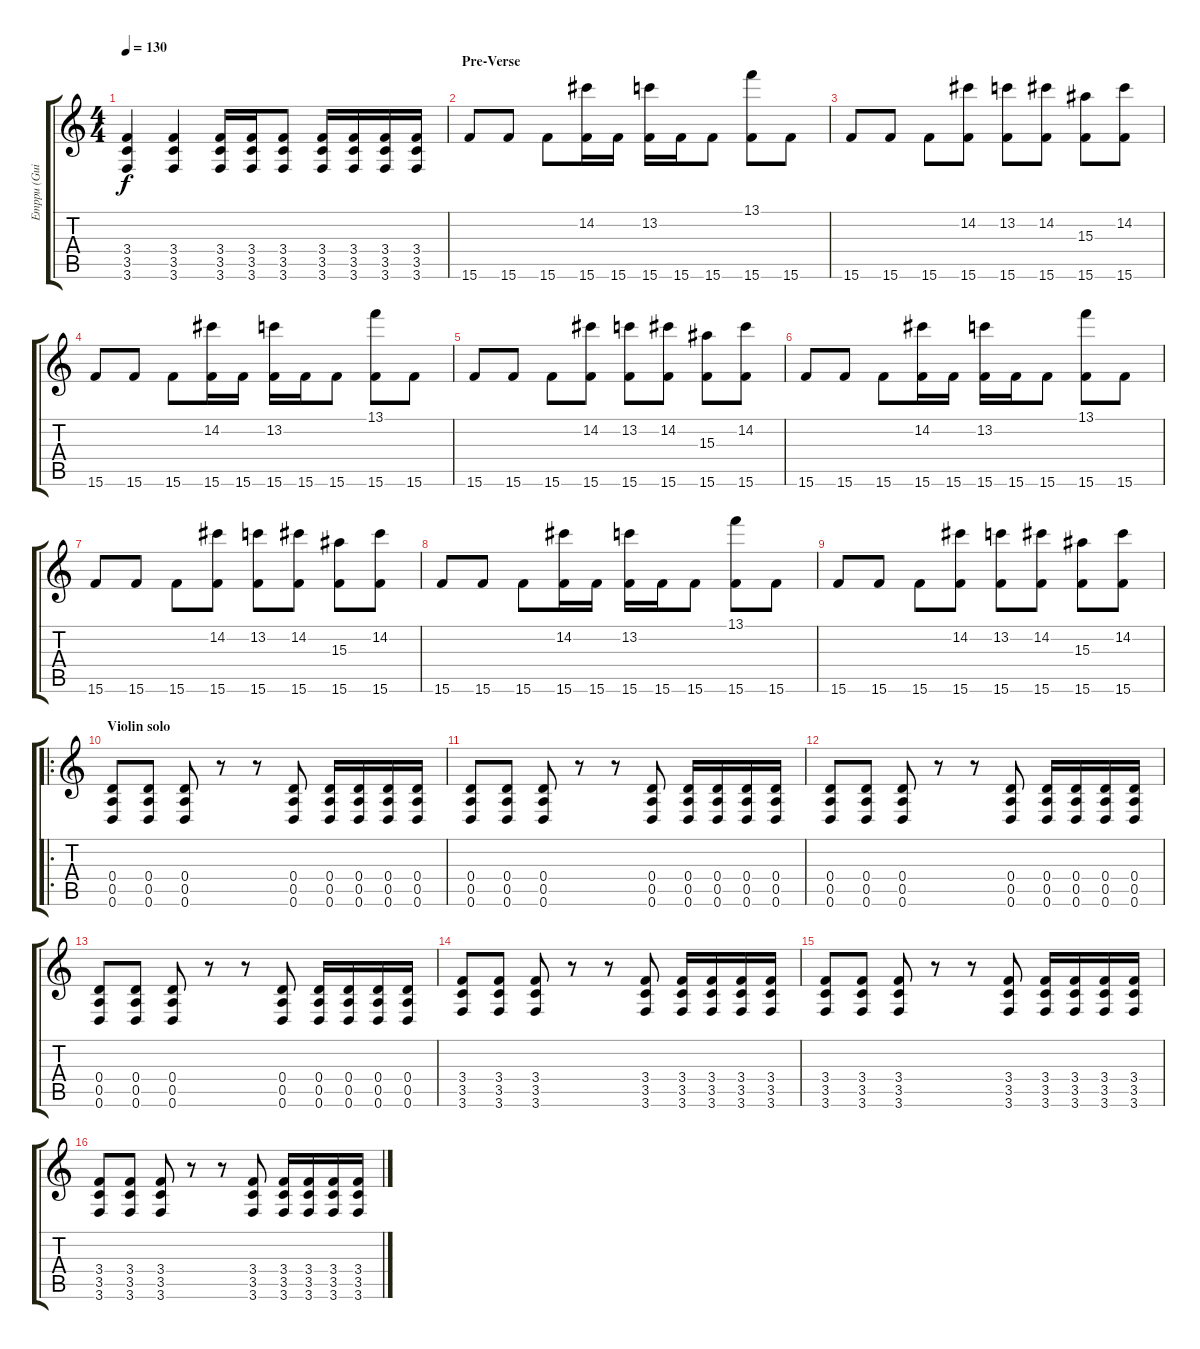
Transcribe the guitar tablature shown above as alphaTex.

\track ("Emppu (Guitar1)" "Emppu (Gui") {instrument overdrivenguitar}
\staff {score tabs}
\tuning (E4 B3 G3 D3 A2 D2) {hide}
\ts (4 4)
\tempo 130
\clef g2
\ks c
(3.4 3.5 3.6).4{dy f} (3.4 3.5 3.6).4 (3.4 3.5 3.6).16 (3.4 3.5 3.6).16 (3.4 3.5 3.6).8 (3.4 3.5 3.6).16 (3.4 3.5 3.6).16 (3.4 3.5 3.6).16 (3.4 3.5 3.6).16 |
\section ("" "Pre-Verse")
15.6.8 15.6.8 15.6.8 (14.2 15.6).16 15.6.16 (13.2 15.6).16 15.6.16 15.6.8 (13.1 15.6).8 15.6.8 |
15.6.8 15.6.8 15.6.8 (14.2 15.6).8 (13.2 15.6).8 (14.2 15.6).8 (15.3 15.6).8 (14.2 15.6).8 |
15.6.8 15.6.8 15.6.8 (14.2 15.6).16 15.6.16 (13.2 15.6).16 15.6.16 15.6.8 (13.1 15.6).8 15.6.8 |
15.6.8 15.6.8 15.6.8 (14.2 15.6).8 (13.2 15.6).8 (14.2 15.6).8 (15.3 15.6).8 (14.2 15.6).8 |
15.6.8 15.6.8 15.6.8 (14.2 15.6).16 15.6.16 (13.2 15.6).16 15.6.16 15.6.8 (13.1 15.6).8 15.6.8 |
15.6.8 15.6.8 15.6.8 (14.2 15.6).8 (13.2 15.6).8 (14.2 15.6).8 (15.3 15.6).8 (14.2 15.6).8 |
15.6.8 15.6.8 15.6.8 (14.2 15.6).16 15.6.16 (13.2 15.6).16 15.6.16 15.6.8 (13.1 15.6).8 15.6.8 |
15.6.8 15.6.8 15.6.8 (14.2 15.6).8 (13.2 15.6).8 (14.2 15.6).8 (15.3 15.6).8 (14.2 15.6).8 |
\ro
\section ("" "Violin solo")
(0.4 0.5 0.6).8 (0.4 0.5 0.6).8 (0.4 0.5 0.6).8 r.8 r.8 (0.4 0.5 0.6).8 (0.4 0.5 0.6).16 (0.4 0.5 0.6).16 (0.4 0.5 0.6).16 (0.4 0.5 0.6).16 |
(0.4 0.5 0.6).8 (0.4 0.5 0.6).8 (0.4 0.5 0.6).8 r.8 r.8 (0.4 0.5 0.6).8 (0.4 0.5 0.6).16 (0.4 0.5 0.6).16 (0.4 0.5 0.6).16 (0.4 0.5 0.6).16 |
(0.4 0.5 0.6).8 (0.4 0.5 0.6).8 (0.4 0.5 0.6).8 r.8 r.8 (0.4 0.5 0.6).8 (0.4 0.5 0.6).16 (0.4 0.5 0.6).16 (0.4 0.5 0.6).16 (0.4 0.5 0.6).16 |
(0.4 0.5 0.6).8 (0.4 0.5 0.6).8 (0.4 0.5 0.6).8 r.8 r.8 (0.4 0.5 0.6).8 (0.4 0.5 0.6).16 (0.4 0.5 0.6).16 (0.4 0.5 0.6).16 (0.4 0.5 0.6).16 |
(3.4 3.5 3.6).8 (3.4 3.5 3.6).8 (3.4 3.5 3.6).8 r.8 r.8 (3.4 3.5 3.6).8 (3.4 3.5 3.6).16 (3.4 3.5 3.6).16 (3.4 3.5 3.6).16 (3.4 3.5 3.6).16 |
(3.4 3.5 3.6).8 (3.4 3.5 3.6).8 (3.4 3.5 3.6).8 r.8 r.8 (3.4 3.5 3.6).8 (3.4 3.5 3.6).16 (3.4 3.5 3.6).16 (3.4 3.5 3.6).16 (3.4 3.5 3.6).16 |
(3.4 3.5 3.6).8 (3.4 3.5 3.6).8 (3.4 3.5 3.6).8 r.8 r.8 (3.4 3.5 3.6).8 (3.4 3.5 3.6).16 (3.4 3.5 3.6).16 (3.4 3.5 3.6).16 (3.4 3.5 3.6).16
